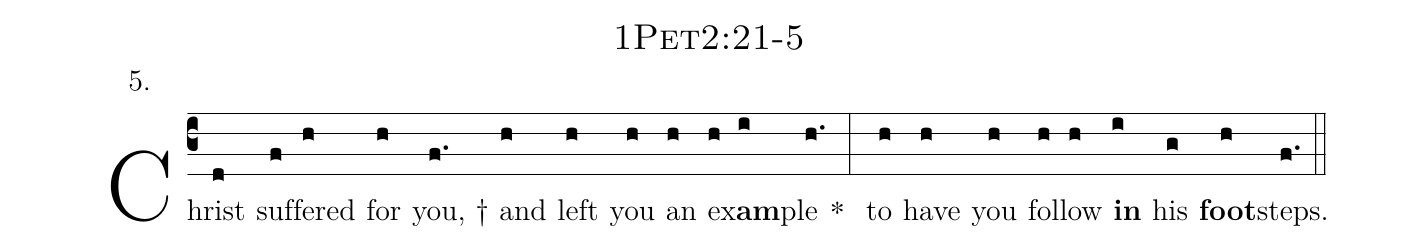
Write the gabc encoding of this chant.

name: 1Pet2:21-5;
annotation: 5.;
%%
(c3)Christ(d) suf(f)fered(h) for(h) you, †(f.) and(h) left(h) you(h) an(h) ex(h)<b>am</b>(i)ple(h.) * (:) to(h) have(h) you(h) fol(h)low(h) <b>in</b>(i) his(g) <b>foot</b>(h)steps.(f.) (::)
